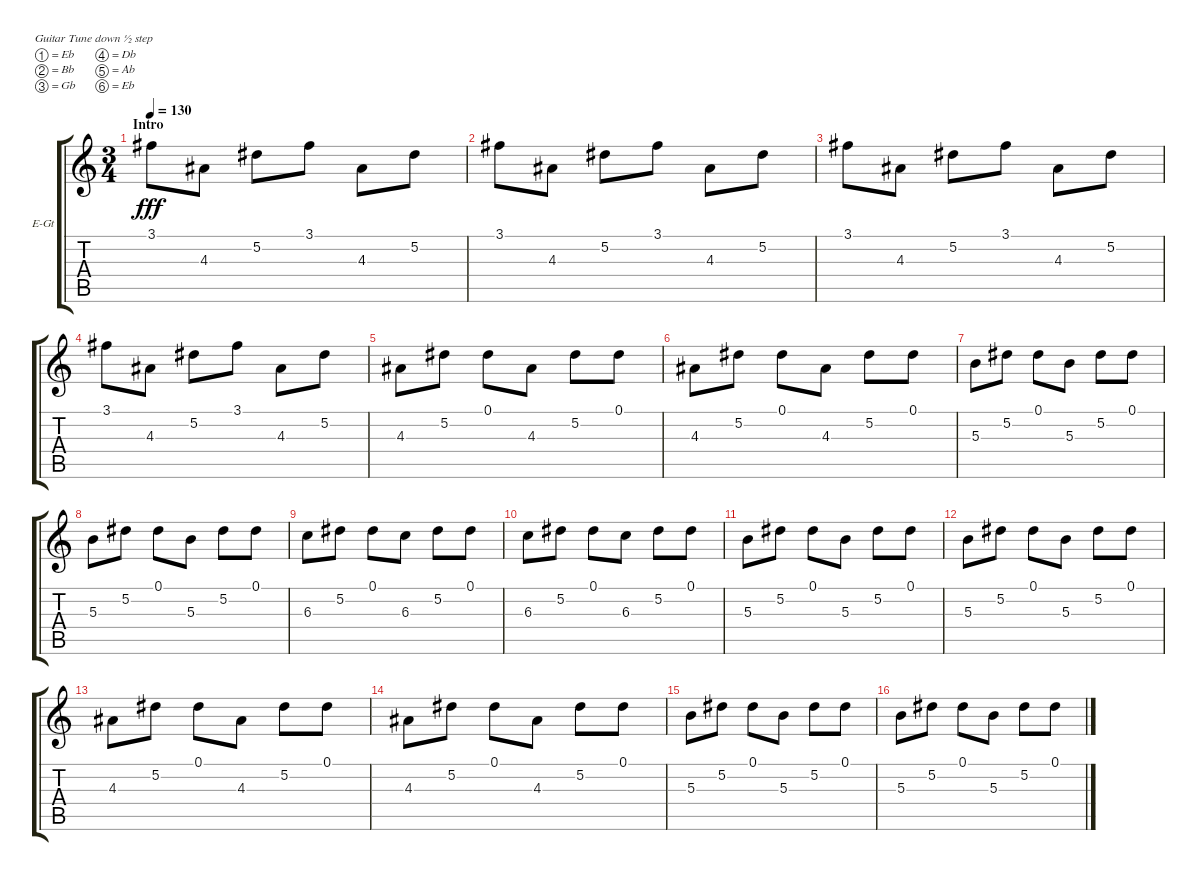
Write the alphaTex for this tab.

\defaultSystemsLayout 4
\bracketExtendMode groupsimilarinstruments
\firstSystemTrackNameOrientation horizontal
\otherSystemsTrackNameOrientation horizontal
\track ("Electric Guitar (Clean)" "E-Gt") {instrument electricguitarclean}
\staff {score tabs}
\tuning (Eb4 Bb3 Gb3 Db3 Ab2 Eb2)
\ts (3 4)
\section ("" "Intro")
\tempo 130
\clef g2
\ks c
3.1.8{dy fff instrument electricguitarclean} 4.3.8 5.2.8 3.1.8 4.3.8 5.2.8 |
3.1.8 4.3.8 5.2.8 3.1.8 4.3.8 5.2.8 |
3.1.8 4.3.8 5.2.8 3.1.8 4.3.8 5.2.8 |
3.1.8 4.3.8 5.2.8 3.1.8 4.3.8 5.2.8 |
4.3.8 5.2.8 0.1.8 4.3.8 5.2.8 0.1.8 |
4.3.8 5.2.8 0.1.8 4.3.8 5.2.8 0.1.8 |
5.3.8 5.2.8 0.1.8 5.3.8 5.2.8 0.1.8 |
5.3.8 5.2.8 0.1.8 5.3.8 5.2.8 0.1.8 |
6.3.8 5.2.8 0.1.8 6.3.8 5.2.8 0.1.8 |
6.3.8 5.2.8 0.1.8 6.3.8 5.2.8 0.1.8 |
5.3.8 5.2.8 0.1.8 5.3.8 5.2.8 0.1.8 |
5.3.8 5.2.8 0.1.8 5.3.8 5.2.8 0.1.8 |
4.3.8 5.2.8 0.1.8 4.3.8 5.2.8 0.1.8 |
4.3.8 5.2.8 0.1.8 4.3.8 5.2.8 0.1.8 |
5.3.8 5.2.8 0.1.8 5.3.8 5.2.8 0.1.8 |
5.3.8 5.2.8 0.1.8 5.3.8 5.2.8 0.1.8
